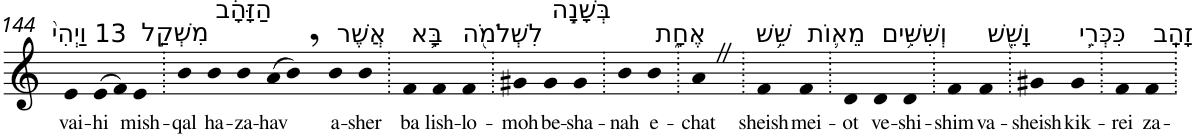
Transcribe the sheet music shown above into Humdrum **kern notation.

**kern	**text
*part1	*part1
*staff1	*staff1
*I"Piano	*
*I'Pno	*
!!LO:PB:g=z
*clefG2	*
*k[]	*
=144	=144
!LO:TX:a:t=13 וַיְהִי֙	!
!	!LO:LY:b
4e	vai-
!	!LO:LY:b
(>8e	-hi
8f)	.
!LO:TX:a:t=מִשְׁקַ֣ל	!
!	!LO:LY:b
4e	mish-
=145.	=145.
!	!LO:LY:b
4b	-qal
!LO:TX:a:t=הַזָּהָ֔ב	!
!	!LO:LY:b
4b	ha-
!	!LO:LY:b
4b	-za-
!	!LO:LY:b
(>8a	-hav
8b,)	.
!LO:TX:a:t=אֲשֶׁר	!
!	!LO:LY:b
4b	a-
!	!LO:LY:b
4b	-sher
=146.	=146.
!LO:TX:a:t=בָּ֥א	!
!	!LO:LY:b
4f	ba
!LO:TX:a:t=לִשְׁלֹמֹ֖ה	!
!	!LO:LY:b
4f	lish-
!	!LO:LY:b
4f	-lo-
=147.	=147.
!	!LO:LY:b
4g#X	-moh
!LO:TX:a:t=בְּשָׁנָ֣ה	!
!	!LO:LY:b
4g#	be-
!	!LO:LY:b
4g#	-sha-
=148.	=148.
!	!LO:LY:b
4b	-nah
!LO:TX:a:t=אֶחָ֑ת	!
!	!LO:LY:b
4b	e-
=149.	=149.
!	!LO:LY:b
4aZ	-chat
=150.	=150.
!LO:TX:a:t=שֵׁ֥שׁ	!
!	!LO:LY:b
4f	sheish
!LO:TX:a:t=מֵא֛וֹת	!
!	!LO:LY:b
4f	mei-
=151.	=151.
!	!LO:LY:b
4d	-ot
!LO:TX:a:t=וְשִׁשִּׁ֥ים	!
!	!LO:LY:b
4d	ve-
!	!LO:LY:b
4d	-shi-
=152.	=152.
!	!LO:LY:b
4f	-shim
!LO:TX:a:t=וָשֵׁ֖שׁ	!
!	!LO:LY:b
4f	va-
=153.	=153.
!	!LO:LY:b
4g#X	-sheish
!LO:TX:a:t=כִּכְּרֵ֥י	!
!	!LO:LY:b
4g#	kik-
=154.	=154.
!	!LO:LY:b
4f	-rei
!LO:TX:a:t=זָהָֽב	!
!	!LO:LY:b
4f	za-
=.	=.
*-	*-
